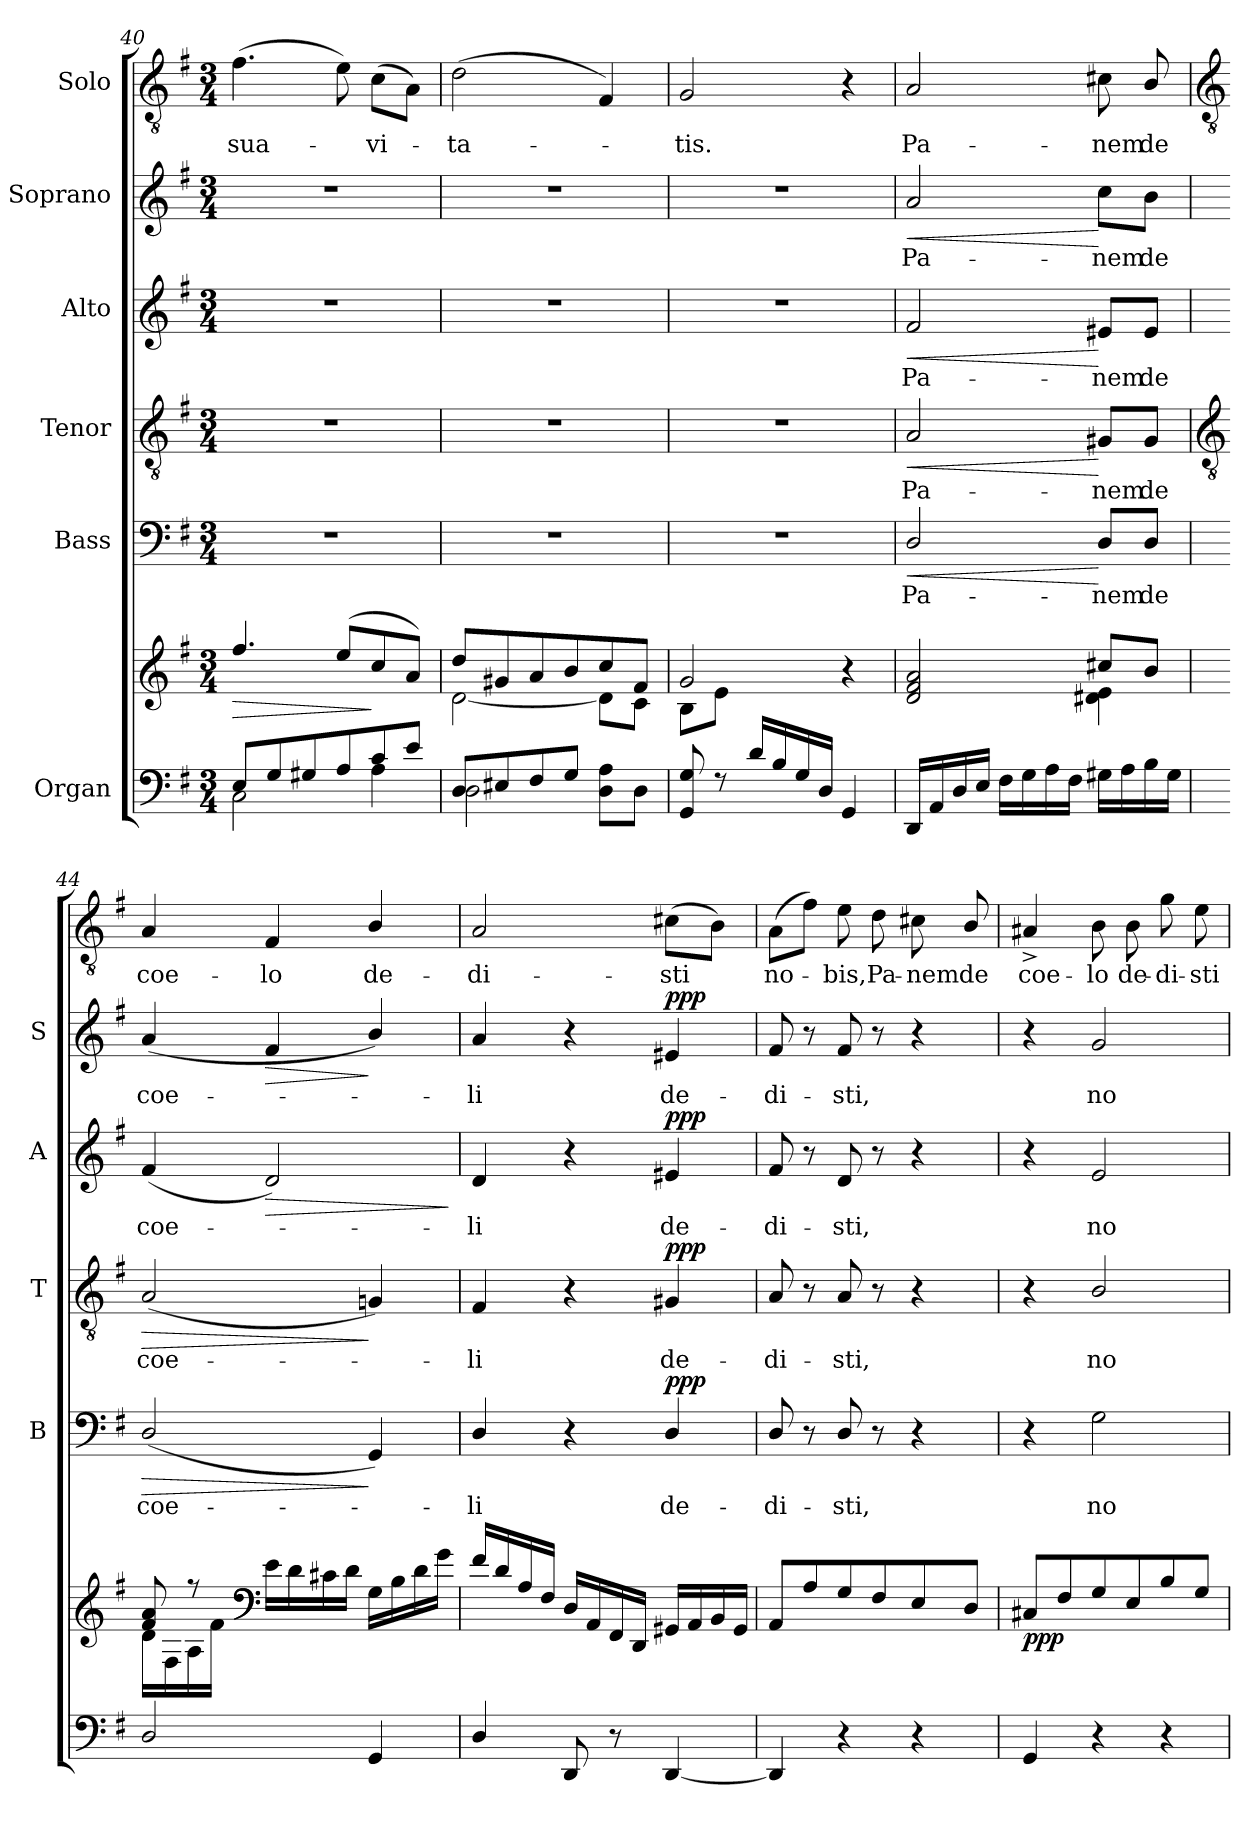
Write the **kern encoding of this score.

**kern	**kern	**dynam	**kern	**text	**dynam	**kern	**text	**dynam	**kern	**text	**dynam	**kern	**text	**dynam	**kern	**text
*part6	*part6	*part6	*part5	*part5	*part5	*part4	*part4	*part4	*part3	*part3	*part3	*part2	*part2	*part2	*part1	*part1
*staff7	*staff6	*staff6/7	*staff5	*staff5	*staff5	*staff4	*staff4	*staff4	*staff3	*staff3	*staff3	*staff2	*staff2	*staff2	*staff1	*staff1
*I"Organ	*	*	*I"Bass	*	*	*I"Tenor	*	*	*I"Alto	*	*	*I"Soprano	*	*	*I"Solo	*
*	*	*	*I'B	*	*	*I'T	*	*	*I'A	*	*	*I'S	*	*	*	*
*clefF4	*clefG2	*	*clefF4	*	*	*clefGv2	*	*	*clefG2	*	*	*clefG2	*	*	*clefGv2	*
*k[f#]	*k[f#]	*	*k[f#]	*	*	*k[f#]	*	*	*k[f#]	*	*	*k[f#]	*	*	*k[f#]	*
*G:	*G:	*	*G:	*	*	*G:	*	*	*G:	*	*	*G:	*	*	*G:	*
*M3/4	*M3/4	*	*M3/4	*	*	*M3/4	*	*	*M3/4	*	*	*M3/4	*	*	*M3/4	*
=40	=40	=40	=40	=40	=40	=40	=40	=40	=40	=40	=40	=40	=40	=40	=40	=40
*^	*^	*	*	*	*	*	*	*	*	*	*	*	*	*	*	*
!	!	!	!LO:N:vis=1	!LO:HP:b	!LO:N:vis=1	!	!	!LO:N:vis=1	!	!	!LO:N:vis=1	!	!	!LO:N:vis=1	!	!	!	!LO:LY:b
8E/L	2C\	4.ff#	2.ryy	>	2.r	.	.	2.r	.	.	2.r	.	.	2.r	.	.	(>4.f#	sua-
8G/	.	.	.	.	.	.	.	.	.	.	.	.	.	.	.	.	.	.
8G#X/	.	.	.	.	.	.	.	.	.	.	.	.	.	.	.	.	.	.
8A/	.	(>8eeL	.	.	.	.	.	.	.	.	.	.	.	.	.	.	8e)	.
!	!	!	!	!	!	!	!	!	!	!	!	!	!	!	!	!	!	!LO:LY:b
8c/	4A\	8cc	.	]	.	.	.	.	.	.	.	.	.	.	.	.	(>8cL	vi-
8e/J	.	8aJ)	.	.	.	.	.	.	.	.	.	.	.	.	.	.	8AJ)	.
=41	=41	=41	=41	=41	=41	=41	=41	=41	=41	=41	=41	=41	=41	=41	=41	=41	=41	=41
!	!	!	!	!	!LO:N:vis=1	!	!	!LO:N:vis=1	!	!	!LO:N:vis=1	!	!	!LO:N:vis=1	!	!	!	!LO:LY:b
8D/L	2D\	8ddL	[2d\	.	2.r	.	.	2.r	.	.	2.r	.	.	2.r	.	.	(<2d	ta-
8E#X/	.	8g#X	.	.	.	.	.	.	.	.	.	.	.	.	.	.	.	.
8F#/	.	8a	.	.	.	.	.	.	.	.	.	.	.	.	.	.	.	.
8G/J	.	8b	.	.	.	.	.	.	.	.	.	.	.	.	.	.	.	.
4ryy	8D\ 8A\L	8cc	8d\L]	.	.	.	.	.	.	.	.	.	.	.	.	.	4F#)	.
.	8D\J	8f#J	8c\J	.	.	.	.	.	.	.	.	.	.	.	.	.	.	.
=42	=42	=42	=42	=42	=42	=42	=42	=42	=42	=42	=42	=42	=42	=42	=42	=42	=42	=42
!	!LO:N:vis=1	!	!	!	!LO:N:vis=1	!	!	!LO:N:vis=1	!	!	!LO:N:vis=1	!	!	!LO:N:vis=1	!	!	!	!LO:LY:b
8GG/ 8G/	2.ryy	2g	8B\L	.	2.r	.	.	2.r	.	.	2.r	.	.	2.r	.	.	2G	tis.
8r	.	.	8e\J	.	.	.	.	.	.	.	.	.	.	.	.	.	.	.
16d/LL	.	.	2ryy	.	.	.	.	.	.	.	.	.	.	.	.	.	.	.
16B/	.	.	.	.	.	.	.	.	.	.	.	.	.	.	.	.	.	.
16G/	.	.	.	.	.	.	.	.	.	.	.	.	.	.	.	.	.	.
16D/JJ	.	.	.	.	.	.	.	.	.	.	.	.	.	.	.	.	.	.
4GG/	.	4r	.	.	.	.	.	.	.	.	.	.	.	.	.	.	4r	.
=43	=43	=43	=43	=43	=43	=43	=43	=43	=43	=43	=43	=43	=43	=43	=43	=43	=43	=43
!	!LO:N:vis=1	!	!	!	!	!LO:LY:b	!LO:HP:b	!	!LO:LY:b	!LO:HP:b	!	!LO:LY:b	!LO:HP:b	!	!LO:LY:b	!LO:HP:b	!	!LO:LY:b
16DD/LL	2.ryy	2d 2f# 2a	2ryy	.	2D/	Pa-	<	2A	Pa-	<	2f#	Pa-	<	2a	Pa-	<	2A	Pa-
16AA/	.	.	.	.	.	.	.	.	.	.	.	.	.	.	.	.	.	.
16D/	.	.	.	.	.	.	.	.	.	.	.	.	.	.	.	.	.	.
16E/JJ	.	.	.	.	.	.	.	.	.	.	.	.	.	.	.	.	.	.
16F#\LL	.	.	.	.	.	.	.	.	.	.	.	.	.	.	.	.	.	.
16G\	.	.	.	.	.	.	.	.	.	.	.	.	.	.	.	.	.	.
16A\	.	.	.	.	.	.	.	.	.	.	.	.	.	.	.	.	.	.
16F#\JJ	.	.	.	.	.	.	.	.	.	.	.	.	.	.	.	.	.	.
!	!	!	!	!	!	!LO:LY:b	!	!	!LO:LY:b	!	!	!LO:LY:b	!	!	!LO:LY:b	!	!	!LO:LY:b
16G#X\LL	.	8cc#X/L	4d#X\ 4e\	.	8D/L	-nem	[	8G#X/L	-nem	[	8e#X/L	-nem	[	8cc\L	-nem	[	8c#X	-nem
16A\	.	.	.	.	.	.	.	.	.	.	.	.	.	.	.	.	.	.
!	!	!	!	!	!	!LO:LY:b	!	!	!LO:LY:b	!	!	!LO:LY:b	!	!	!LO:LY:b	!	!	!LO:LY:b
16B\	.	8b/J	.	.	8D/J	de	.	8G#/J	de	.	8e#/J	de	.	8b\J	de	.	8B/	de
16G#\JJ	.	.	.	.	.	.	.	.	.	.	.	.	.	.	.	.	.	.
*v	*v	*	*	*	*	*	*	*	*	*	*	*	*	*	*	*	*	*
!!LO:LB:g=z
=44	=44	=44	=44	=44	=44	=44	=44	=44	=44	=44	=44	=44	=44	=44	=44	=44	=44
*	*	*	*	*	*	*	*clefGv2	*	*	*	*	*	*	*	*	*clefGv2	*
!	!	!	!	!	!LO:LY:b	!LO:HP:b	!	!LO:LY:b	!LO:HP:b	!	!LO:LY:b	!	!	!LO:LY:b	!	!	!LO:LY:b
2D/	8f# 8a	16d\LL	.	(<2D/	coe-	>	(<2A	coe-	>	(<4f#	coe-	.	(<4a	coe-	.	4A	coe-
.	.	16F#\	.	.	.	.	.	.	.	.	.	.	.	.	.	.	.
.	8r	16A\	.	.	.	.	.	.	.	.	.	.	.	.	.	.	.
.	.	16f#\JJ	.	.	.	.	.	.	.	.	.	.	.	.	.	.	.
*	*clefF4	*	*	*	*	*	*	*	*	*	*	*	*	*	*	*	*
!	!	!	!	!	!	!	!	!	!	!	!	!LO:HP:b	!	!	!LO:HP:b	!	!LO:LY:b
.	16eLL	2ryy	.	.	.	.	.	.	.	2d)	.	>	4f#	.	>	4F#	-lo
.	16d	.	.	.	.	.	.	.	.	.	.	.	.	.	.	.	.
.	16c#X	.	.	.	.	.	.	.	.	.	.	.	.	.	.	.	.
.	16dJJ	.	.	.	.	.	.	.	.	.	.	.	.	.	.	.	.
!	!	!	!	!	!	!	!	!	!	!	!	!	!	!	!	!	!LO:LY:b
4GG	16GLL	.	.	4GG)	.	]	4Gn)	.	]	.	.	.	4b/)	.	]	4B/	de-
.	16B	.	.	.	.	.	.	.	.	.	.	.	.	.	.	.	.
.	16d	.	.	.	.	.	.	.	.	.	.	.	.	.	.	.	.
.	16gJJ	.	.	.	.	.	.	.	.	.	.	.	.	.	.	.	.
*	*v	*v	*	*	*	*	*	*	*	*	*	*	*	*	*	*	*
.	.	.	.	.	.	.	.	.	.	.	]	.	.	.	.	.
=45	=45	=45	=45	=45	=45	=45	=45	=45	=45	=45	=45	=45	=45	=45	=45	=45
*	*^	*	*	*	*	*	*	*	*	*	*	*	*	*	*	*
!	!	!LO:N:vis=1	!	!	!LO:LY:b	!	!	!LO:LY:b	!	!	!LO:LY:b	!	!	!LO:LY:b	!	!	!LO:LY:b
4D/	16f#LL	2.ryy	.	4D/	li	.	4F#	li	.	4d	li	.	4a	li	.	2A	-di-
.	16d	.	.	.	.	.	.	.	.	.	.	.	.	.	.	.	.
.	16A	.	.	.	.	.	.	.	.	.	.	.	.	.	.	.	.
.	16F#JJ	.	.	.	.	.	.	.	.	.	.	.	.	.	.	.	.
8DD	16DLL	.	.	4r	.	.	4r	.	.	4r	.	.	4r	.	.	.	.
.	16AA	.	.	.	.	.	.	.	.	.	.	.	.	.	.	.	.
8r	16FF#	.	.	.	.	.	.	.	.	.	.	.	.	.	.	.	.
.	16DDJJ	.	.	.	.	.	.	.	.	.	.	.	.	.	.	.	.
!	!	!	!	!	!LO:LY:b	!LO:DY:b	!	!LO:LY:b	!LO:DY:b	!	!LO:LY:b	!LO:DY:b	!	!LO:LY:b	!LO:DY:b	!	!LO:LY:b
[4DD	16GG#XLL	.	.	4D/	de-	ppp	4G#X	de-	ppp	4e#X	de-	ppp	4e#X	de-	ppp	(>8c#XL	-sti
.	16AA	.	.	.	.	.	.	.	.	.	.	.	.	.	.	.	.
.	16BB	.	.	.	.	.	.	.	.	.	.	.	.	.	.	8BJ)	.
.	16GG#JJ	.	.	.	.	.	.	.	.	.	.	.	.	.	.	.	.
=46	=46	=46	=46	=46	=46	=46	=46	=46	=46	=46	=46	=46	=46	=46	=46	=46	=46
!	!	!LO:N:vis=1	!	!	!LO:LY:b	!	!	!LO:LY:b	!	!	!LO:LY:b	!	!	!LO:LY:b	!	!	!LO:LY:b
4DD]	8AAL	2.ryy	.	8D/	-di-	.	8A	-di-	.	8f#	-di-	.	8f#	-di-	.	(8AL	no-
.	8A	.	.	8r	.	.	8r	.	.	8r	.	.	8r	.	.	8f#J)	.
!	!	!	!	!	!LO:LY:b	!	!	!LO:LY:b	!	!	!LO:LY:b	!	!	!LO:LY:b	!	!	!LO:LY:b
4r	8G	.	.	8D/	-sti,	.	8A	-sti,	.	8d	-sti,	.	8f#	-sti,	.	8e	bis,
!	!	!	!	!	!	!	!	!	!	!	!	!	!	!	!	!	!LO:LY:b
.	8F#	.	.	8r	.	.	8r	.	.	8r	.	.	8r	.	.	8d	Pa-
!	!	!	!	!	!	!	!	!	!	!	!	!	!	!	!	!	!LO:LY:b
4r	8E	.	.	4r	.	.	4r	.	.	4r	.	.	4r	.	.	8c#X	-nem
!	!	!	!	!	!	!	!	!	!	!	!	!	!	!	!	!	!LO:LY:b
.	8DJ	.	.	.	.	.	.	.	.	.	.	.	.	.	.	8B/	de
=47	=47	=47	=47	=47	=47	=47	=47	=47	=47	=47	=47	=47	=47	=47	=47	=47	=47
!	!	!LO:N:vis=1	!LO:DY:b	!	!	!	!	!	!	!	!	!	!	!	!	!	!LO:LY:b
4GG	8C#XL	2.ryy	ppp	4r	.	.	4r	.	.	4r	.	.	4r	.	.	4A#X^	coe-
.	8F#	.	.	.	.	.	.	.	.	.	.	.	.	.	.	.	.
!	!	!	!	!	!LO:LY:b	!	!	!LO:LY:b	!	!	!LO:LY:b	!	!	!LO:LY:b	!	!	!LO:LY:b
4r	8G	.	.	2G	no-	.	2B/	no-	.	2e	no-	.	2g	no-	.	8B	-lo
!	!	!	!	!	!	!	!	!	!	!	!	!	!	!	!	!	!LO:LY:b
.	8E	.	.	.	.	.	.	.	.	.	.	.	.	.	.	8B	de-
!	!	!	!	!	!	!	!	!	!	!	!	!	!	!	!	!	!LO:LY:b
4r	8B	.	.	.	.	.	.	.	.	.	.	.	.	.	.	8g	-di-
!	!	!	!	!	!	!	!	!	!	!	!	!	!	!	!	!	!LO:LY:b
.	8GJ	.	.	.	.	.	.	.	.	.	.	.	.	.	.	8e	-sti
*	*v	*v	*	*	*	*	*	*	*	*	*	*	*	*	*	*	*
=	=	=	=	=	=	=	=	=	=	=	=	=	=	=	=	=
*-	*-	*-	*-	*-	*-	*-	*-	*-	*-	*-	*-	*-	*-	*-	*-	*-
